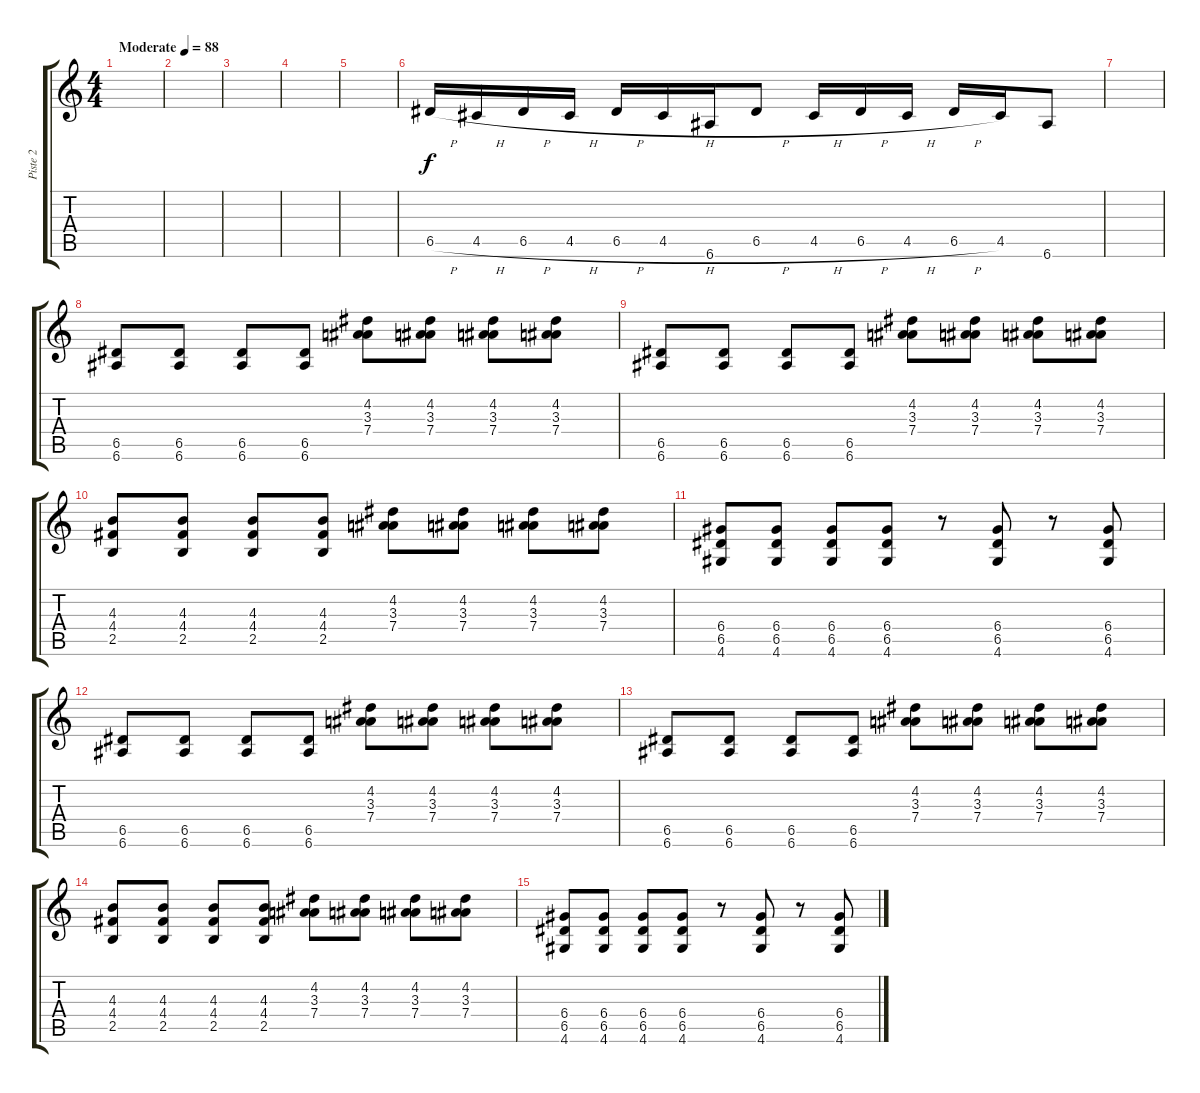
\track ("Piste 2" "Piste 2") {instrument overdrivenguitar}
\staff {score tabs}
\tuning (E4 B3 G3 D3 A2 E2) {hide}
\ts (4 4)
\tempo (88 "Moderate")
\clef g2
\ks c
|
|
|
|
|
6.5{h}.16 4.5{h}.16 6.5{h}.16 4.5{h}.16 6.5{h}.16 4.5{h}.16 6.6.16 6.5{h}.8 4.5{h}.16 6.5{h}.16 4.5{h}.16 6.5{h}.16 4.5.16 6.6.8 |
|
(6.5 6.6).8 (6.5 6.6).8 (6.5 6.6).8 (6.5 6.6).8 (4.2 3.3 7.4).8 (4.2 3.3 7.4).8 (4.2 3.3 7.4).8 (4.2 3.3 7.4).8 |
(6.5 6.6).8 (6.5 6.6).8 (6.5 6.6).8 (6.5 6.6).8 (4.2 3.3 7.4).8 (4.2 3.3 7.4).8 (4.2 3.3 7.4).8 (4.2 3.3 7.4).8 |
(4.3 4.4 2.5).8 (4.3 4.4 2.5).8 (4.3 4.4 2.5).8 (4.3 4.4 2.5).8 (4.2 3.3 7.4).8 (4.2 3.3 7.4).8 (4.2 3.3 7.4).8 (4.2 3.3 7.4).8 |
(6.4 6.5 4.6).8 (6.4 6.5 4.6).8 (6.4 6.5 4.6).8 (6.4 6.5 4.6).8 r.8 (6.4 6.5 4.6).8 r.8 (6.4 6.5 4.6).8 |
(6.5 6.6).8 (6.5 6.6).8 (6.5 6.6).8 (6.5 6.6).8 (4.2 3.3 7.4).8 (4.2 3.3 7.4).8 (4.2 3.3 7.4).8 (4.2 3.3 7.4).8 |
(6.5 6.6).8 (6.5 6.6).8 (6.5 6.6).8 (6.5 6.6).8 (4.2 3.3 7.4).8 (4.2 3.3 7.4).8 (4.2 3.3 7.4).8 (4.2 3.3 7.4).8 |
(4.3 4.4 2.5).8 (4.3 4.4 2.5).8 (4.3 4.4 2.5).8 (4.3 4.4 2.5).8 (4.2 3.3 7.4).8 (4.2 3.3 7.4).8 (4.2 3.3 7.4).8 (4.2 3.3 7.4).8 |
(6.4 6.5 4.6).8 (6.4 6.5 4.6).8 (6.4 6.5 4.6).8 (6.4 6.5 4.6).8 r.8 (6.4 6.5 4.6).8 r.8 (6.4 6.5 4.6).8
